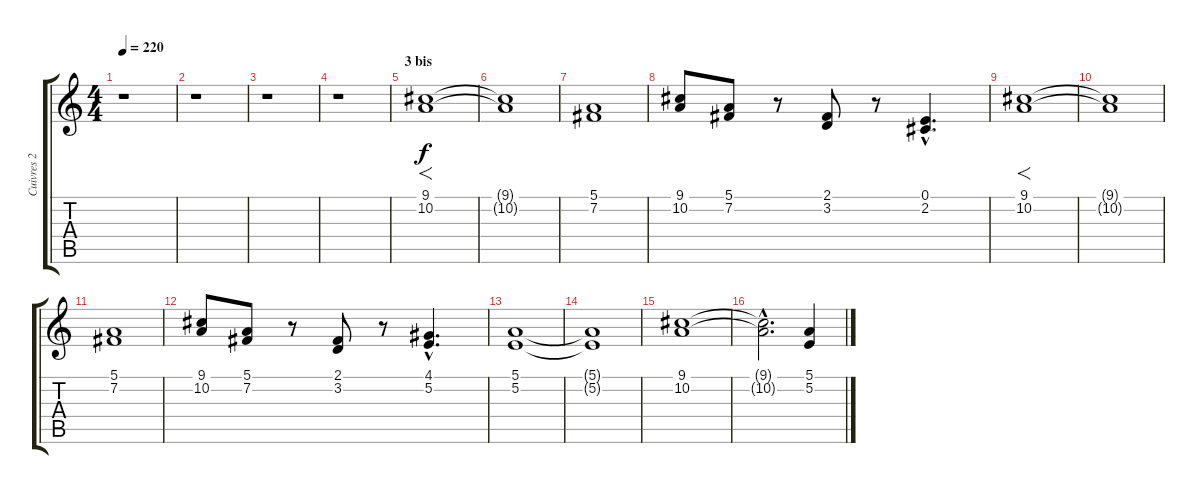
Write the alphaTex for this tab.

\track ("Cuivres 2" "Cuivres 2") {instrument trumpet}
\staff {score tabs}
\tuning (E4 B3 G3 D3 A2 E2) {hide}
\ts (4 4)
\tempo 220
\clef g2
\ks c
r.1{dy f} |
r.1 |
r.1 |
r.1 |
\section ("" "3 bis")
(9.1 10.2).1{f} |
(9.1{t} 10.2{t}).1 |
(5.1 7.2).1 |
(9.1 10.2).8 (5.1 7.2).8 r.8 (2.1 3.2).8 r.8 (0.1{hac} 2.2{hac}).4{d} |
(9.1 10.2).1{f} |
(9.1{t} 10.2{t}).1 |
(5.1 7.2).1 |
(9.1 10.2).8 (5.1 7.2).8 r.8 (2.1 3.2).8 r.8 (4.1{hac} 5.2{hac}).4{d} |
(5.1 5.2).1 |
(5.1{t} 5.2{t}).1 |
(9.1 10.2).1 |
(9.1{hac t} 10.2{hac t}).2{d} (5.1 5.2).4
